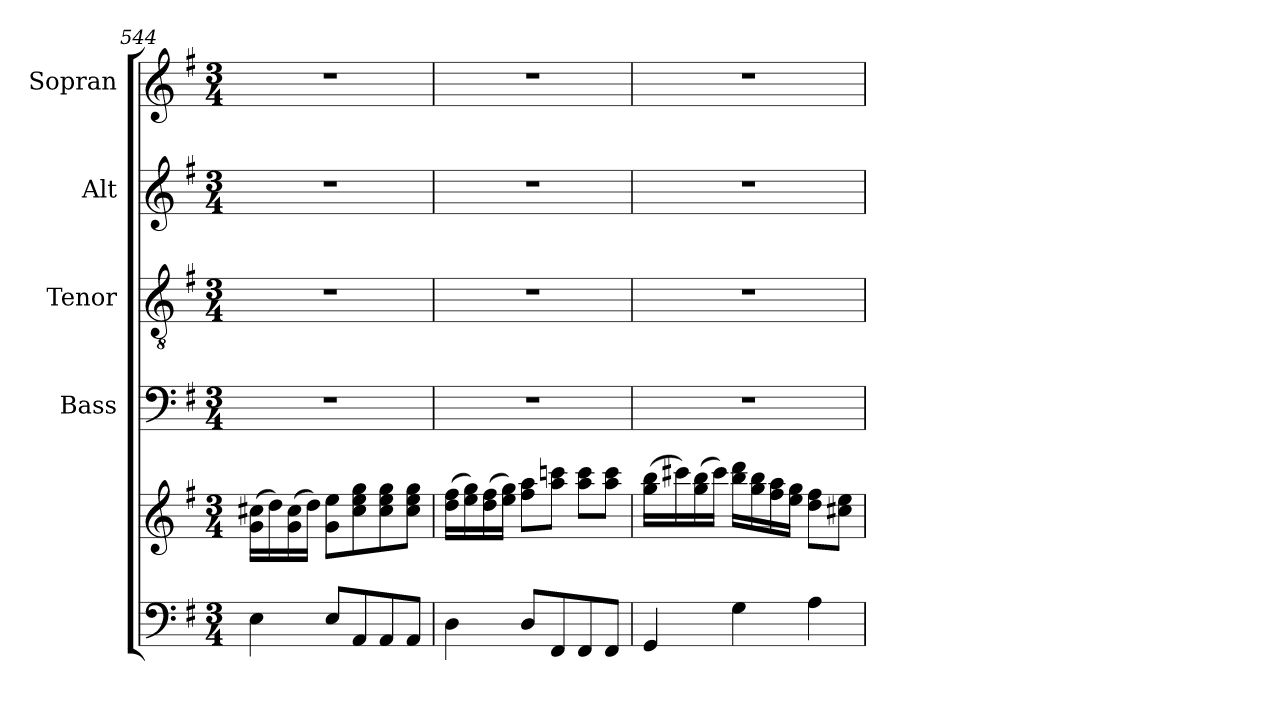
**kern	**kern	**kern	**kern	**kern	**kern
*part5	*part5	*part4	*part3	*part2	*part1
*staff6	*staff5	*staff4	*staff3	*staff2	*staff1
*	*	*I"Bass	*I"Tenor	*I"Alt	*I"Sopran
*	*	*I'B.	*I'T.	*I'A.	*I'S.
*clefF4	*clefG2	*clefF4	*clefGv2	*clefG2	*clefG2
*k[f#]	*k[f#]	*k[f#]	*k[f#]	*k[f#]	*k[f#]
*G:	*G:	*G:	*G:	*G:	*G:
*M3/4	*M3/4	*M3/4	*M3/4	*M3/4	*M3/4
=544	=544	=544	=544	=544	=544
4E\	(>16g\ 16cc#X\LL	2.r	2.r	2.r	2.r
.	16dd\)	.	.	.	.
.	(>16g\ 16cc#\	.	.	.	.
.	16dd\JJ)	.	.	.	.
8E/L	8g\ 8ee\L	.	.	.	.
8AA/	8cc#\ 8ee\ 8gg\	.	.	.	.
8AA/	8cc#\ 8ee\ 8gg\	.	.	.	.
8AA/J	8cc#\ 8ee\ 8gg\J	.	.	.	.
=545	=545	=545	=545	=545	=545
4D\	(>16dd\ 16ff#\LL	2.r	2.r	2.r	2.r
.	16ee\ 16gg\)	.	.	.	.
.	(>16dd\ 16ff#\	.	.	.	.
.	16ee\ 16gg\JJ)	.	.	.	.
8D/L	8ff#\ 8aa\L	.	.	.	.
8FF#/	8aa\ 8cccn\J	.	.	.	.
8FF#/	8aa\ 8ccc\L	.	.	.	.
8FF#/J	8aa\ 8ccc\J	.	.	.	.
=546	=546	=546	=546	=546	=546
4GG/	(>16gg\ 16bb\LL	2.r	2.r	2.r	2.r
.	16ccc#X\)	.	.	.	.
.	(>16gg\ 16bb\	.	.	.	.
.	16ccc#\JJ)	.	.	.	.
4G\	16bb\ 16ddd\LL	.	.	.	.
.	16gg\ 16bb\	.	.	.	.
.	16ff#\ 16aa\	.	.	.	.
.	16ee\ 16gg\JJ	.	.	.	.
4A\	8dd\ 8ff#\L	.	.	.	.
.	8cc#X\ 8ee\J	.	.	.	.
=	=	=	=	=	=
*-	*-	*-	*-	*-	*-
